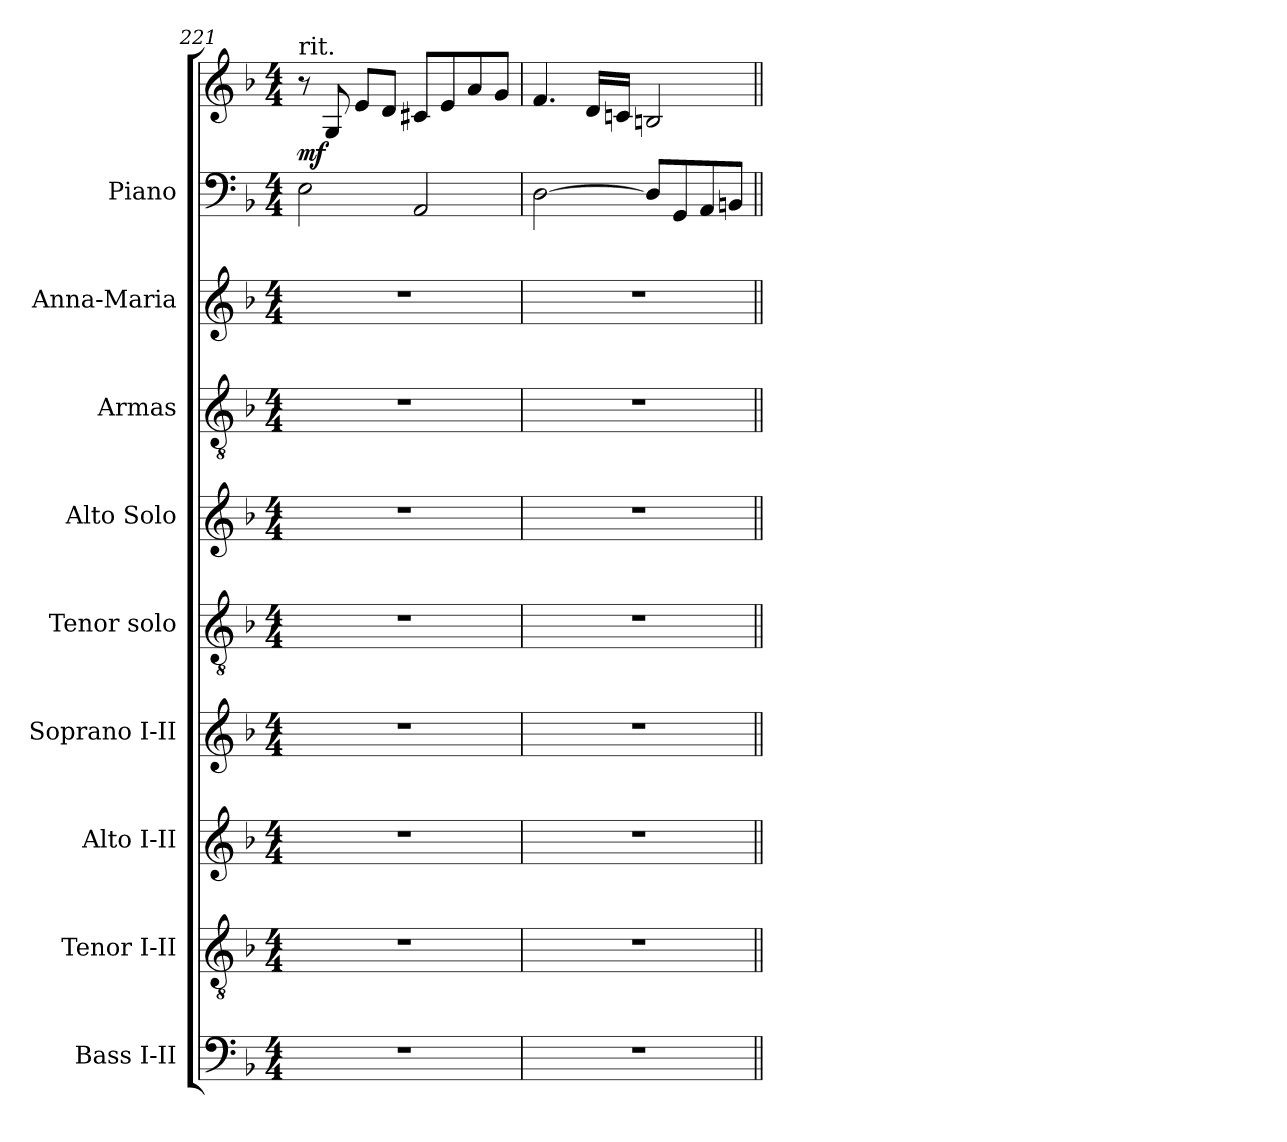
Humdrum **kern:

**kern	**kern	**kern	**kern	**kern	**kern	**kern	**kern	**kern	**kern	**dynam
*part9	*part8	*part7	*part6	*part5	*part4	*part3	*part2	*part1	*part1	*part1
*staff10	*staff9	*staff8	*staff7	*staff6	*staff5	*staff4	*staff3	*staff2	*staff1	*staff1/2
*I"Bass I-II	*I"Tenor I-II	*I"Alto I-II	*I"Soprano I-II	*I"Tenor solo	*I"Alto Solo	*I"Armas	*I"Anna-Maria	*I"Piano	*	*
*I'B.	*I'T.	*I'A.	*I'S.	*I'T. Solo	*I'A. Solo	*I'Armas	*I'A-M	*I'Pno.	*	*
*clefF4	*clefGv2	*clefG2	*clefG2	*clefGv2	*clefG2	*clefGv2	*clefG2	*clefF4	*clefG2	*
*	*ITrd7c12	*	*	*ITrd7c12	*	*ITrd7c12	*	*	*	*
*k[b-]	*k[b-]	*k[b-]	*k[b-]	*k[b-]	*k[b-]	*k[b-]	*k[b-]	*k[b-]	*k[b-]	*
*F:	*F:	*F:	*F:	*F:	*F:	*F:	*F:	*F:	*F:	*
*M4/4	*M4/4	*M4/4	*M4/4	*M4/4	*M4/4	*M4/4	*M4/4	*M4/4	*M4/4	*
=221	=221	=221	=221	=221	=221	=221	=221	=221	=221	=221
!	!	!	!	!	!	!	!	!	!LO:TX:t=rit.	!
1r	1r	1r	1r	1r	1r	1r	1r	2Ei\	8r	mf
.	.	.	.	.	.	.	.	.	8Gi/	.
.	.	.	.	.	.	.	.	.	8ei/L	.
.	.	.	.	.	.	.	.	.	8di/J	.
.	.	.	.	.	.	.	.	2AAi/	8c#Xi/L	.
.	.	.	.	.	.	.	.	.	8ei/	.
.	.	.	.	.	.	.	.	.	8ai/	.
.	.	.	.	.	.	.	.	.	8gi/J	.
=222	=222	=222	=222	=222	=222	=222	=222	=222	=222	=222
1r	1r	1r	1r	1r	1r	1r	1r	[>2Di\	4.fi/	.
.	.	.	.	.	.	.	.	.	16di/LL	.
.	.	.	.	.	.	.	.	.	16cni/JJ	.
.	.	.	.	.	.	.	.	8Di/L]	2Bni/	] ]
.	.	.	.	.	.	.	.	8GGi/	.	.
.	.	.	.	.	.	.	.	8AAi/	.	.
.	.	.	.	.	.	.	.	8BBni/J	.	.
=||	=||	=||	=||	=||	=||	=||	=||	=||	=||	=||
*-	*-	*-	*-	*-	*-	*-	*-	*-	*-	*-
